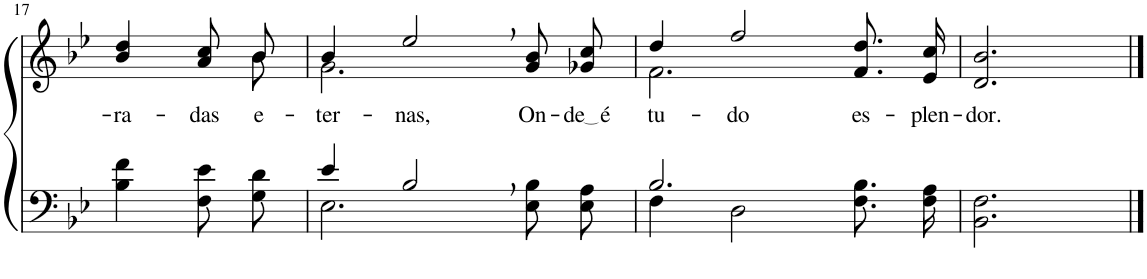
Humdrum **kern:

**kern	**kern	**text
*part2	*part1	*part1
*staff2	*staff1	*staff1
*I"Parte III e IV	*I"Parte I e II	*
!!LO:PB:g=z
*clefF4	*clefG2	*
*Trd2c3	*Trd2c3	*
*k[b-e-]	*k[b-e-]	*
*M4/4	*M4/4	*
=17	=17	=17
!	!	!LO:LY:b
*	*^	*
4B-\ 4f\	4b-/ 4dd/	4.ryy	-ra-
!	!	!	!LO:LY:b
8F\ 8e-\L	8a/ 8cc/L	.	-das
!	!	!	!LO:LY:b
8G\ 8d\J	8b-/J	8b-\	e-
=18	=18	=18	=18
*^	*	*	*
!	!	!	!	!LO:LY:b
4e-/	2.E-\	4b-/	2.g\	-ter-
!	!	!	!	!LO:LY:b
2B-,/	.	2ee-,/	.	-nas,
!	!	!	!	!LO:LY:b
4ryy	8E-\ 8B-\L	8g/ 8b-/L	4ryy	On-
!	!	!	!	!LO:LY:b
.	8E-\ 8A\J	8g-X/ 8cc/J	.	de é
=19	=19	=19	=19	=19
!	!	!	!	!LO:LY:b
2.B-/	4F\	4dd/	2.f\	tu-
!	!	!	!	!LO:LY:b
.	2D\	2ff/	.	-do
!	!	!	!	!LO:LY:b
4ryy	8.F\ 8.B-\L	8.f/ 8.dd/L	4ryy	es-
!	!	!	!	!LO:LY:b
.	16F\ 16A\Jk	16e-/ 16cc/Jk	.	-plen-
*	*	*v	*v	*
=20	=20	=20	=20
!	!	!	!LO:LY:b
*v	*v	*	*
2.BB-\ 2.F\	2.d/ 2.b-/	-dor.
==	==	==
*-	*-	*-
